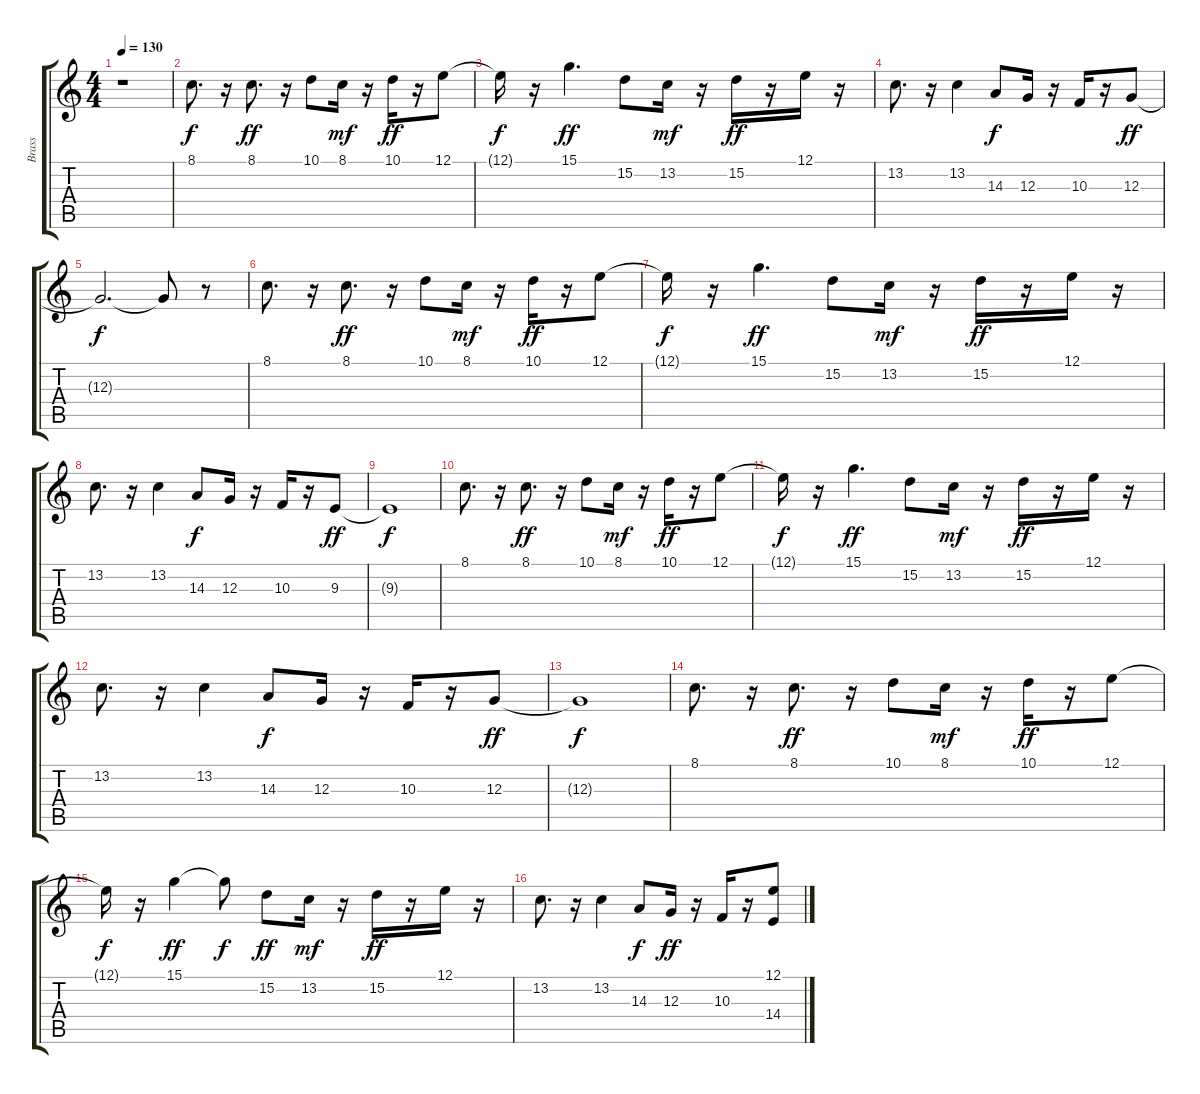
\track ("Brass" "Brass") {instrument brasssection}
\staff {score tabs}
\tuning (E4 B3 G3 D3 A2 E2) {hide}
\ts (4 4)
\tempo 130
\clef g2
\ks c
r.1{dy f} |
8.1.8{d} r.16 8.1.8{d dy ff} r.16 10.1.8 8.1.16{dy mf} r.16 10.1.16{dy ff} r.16 12.1.8 |
12.1{t}.16{dy f} r.16 15.1.4{d dy ff} 15.2.8 13.2.16{dy mf} r.16 15.2.16{dy ff} r.16 12.1.16 r.16 |
13.2.8{d} r.16 13.2.4 14.3.8{dy f} 12.3.16 r.16 10.3.16 r.16 12.3.8{dy ff} |
12.3{t}.2{d dy f} 12.3{t}.8 r.8 |
8.1.8{d} r.16 8.1.8{d dy ff} r.16 10.1.8 8.1.16{dy mf} r.16 10.1.16{dy ff} r.16 12.1.8 |
12.1{t}.16{dy f} r.16 15.1.4{d dy ff} 15.2.8 13.2.16{dy mf} r.16 15.2.16{dy ff} r.16 12.1.16 r.16 |
13.2.8{d} r.16 13.2.4 14.3.8{dy f} 12.3.16 r.16 10.3.16 r.16 9.3.8{dy ff} |
9.3{t}.1{dy f} |
8.1.8{d} r.16 8.1.8{d dy ff} r.16 10.1.8 8.1.16{dy mf} r.16 10.1.16{dy ff} r.16 12.1.8 |
12.1{t}.16{dy f} r.16 15.1.4{d dy ff} 15.2.8 13.2.16{dy mf} r.16 15.2.16{dy ff} r.16 12.1.16 r.16 |
13.2.8{d} r.16 13.2.4 14.3.8{dy f} 12.3.16 r.16 10.3.16 r.16 12.3.8{dy ff} |
12.3{t}.1{dy f} |
8.1.8{d} r.16 8.1.8{d dy ff} r.16 10.1.8 8.1.16{dy mf} r.16 10.1.16{dy ff} r.16 12.1.8 |
12.1{t}.16{dy f} r.16 15.1.4{dy ff} 15.1{t}.8{dy f} 15.2.8{dy ff} 13.2.16{dy mf} r.16 15.2.16{dy ff} r.16 12.1.16 r.16 |
13.2.8{d} r.16 13.2.4 14.3.8{dy f} 12.3.16{dy ff} r.16 10.3.16 r.16 (12.1 14.4).8
